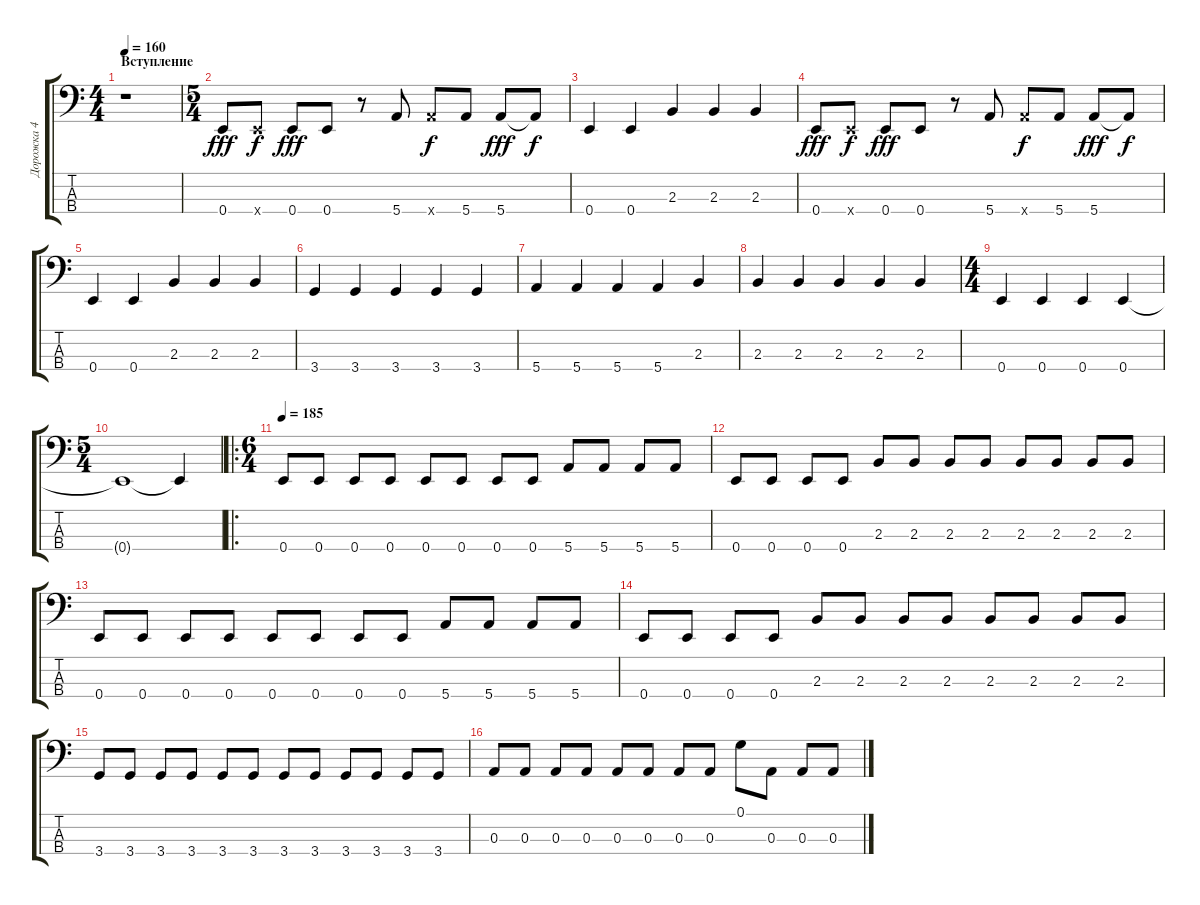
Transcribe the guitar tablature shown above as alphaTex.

\track ("Дорожка 4" "Дорожка 4") {instrument electricbasspick}
\staff {score tabs}
\tuning (G2 D2 A1 E1) {hide}
\ts (4 4)
\section ("" "Вступление")
\tempo 160
\clef f4
\ks c
r.1{dy fff instrument electricbasspick} |
\ts (5 4)
0.4.8 0.4{x}.8{dy f} 0.4.8{dy fff} 0.4.8 r.8 5.4.8 5.4{x}.8{dy f} 5.4.8 5.4.8{dy fff} 5.4{t}.8{dy f} |
0.4.4 0.4.4 2.3.4 2.3.4 2.3.4 |
0.4.8{dy fff} 0.4{x}.8{dy f} 0.4.8{dy fff} 0.4.8 r.8 5.4.8 5.4{x}.8{dy f} 5.4.8 5.4.8{dy fff} 5.4{t}.8{dy f} |
0.4.4 0.4.4 2.3.4 2.3.4 2.3.4 |
3.4.4 3.4.4 3.4.4 3.4.4 3.4.4 |
5.4.4 5.4.4 5.4.4 5.4.4 2.3.4 |
2.3.4 2.3.4 2.3.4 2.3.4 2.3.4 |
\ts (4 4)
0.4.4 0.4.4 0.4.4 0.4.4 |
\ts (5 4)
0.4{t}.1 0.4{t}.4 |
\ro
\ts (6 4)
\tempo 185
0.4.8 0.4.8 0.4.8 0.4.8 0.4.8 0.4.8 0.4.8 0.4.8 5.4.8 5.4.8 5.4.8 5.4.8 |
0.4.8 0.4.8 0.4.8 0.4.8 2.3.8 2.3.8 2.3.8 2.3.8 2.3.8 2.3.8 2.3.8 2.3.8 |
0.4.8 0.4.8 0.4.8 0.4.8 0.4.8 0.4.8 0.4.8 0.4.8 5.4.8 5.4.8 5.4.8 5.4.8 |
0.4.8 0.4.8 0.4.8 0.4.8 2.3.8 2.3.8 2.3.8 2.3.8 2.3.8 2.3.8 2.3.8 2.3.8 |
3.4.8 3.4.8 3.4.8 3.4.8 3.4.8 3.4.8 3.4.8 3.4.8 3.4.8 3.4.8 3.4.8 3.4.8 |
0.3.8 0.3.8 0.3.8 0.3.8 0.3.8 0.3.8 0.3.8 0.3.8 0.1.8 0.3.8 0.3.8 0.3.8
